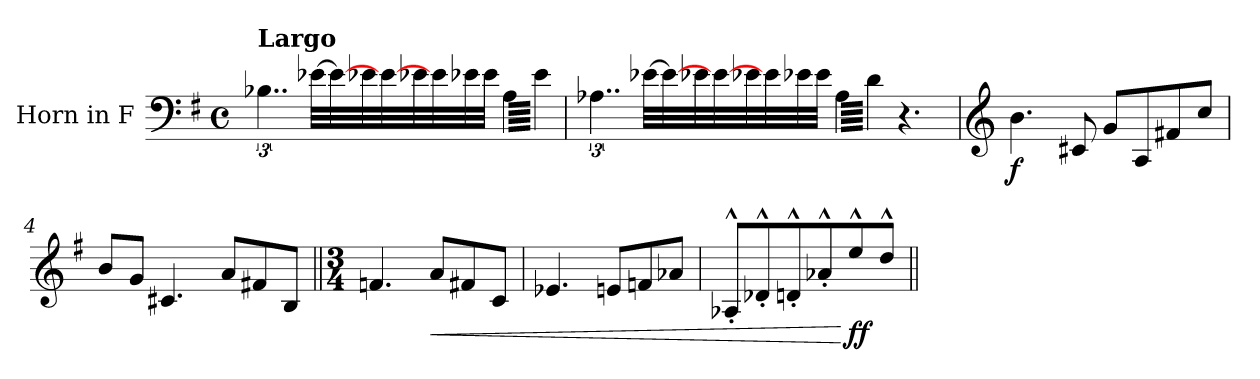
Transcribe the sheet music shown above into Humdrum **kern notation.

**kern	**dynam
*part1	*part1
*staff1	*staff1
*I"Horn in F	*
*I'Hn	*
*clefF4	*
*ITrd4c7	*
*k[]	*
*M4/4	*
*met(c)	*
*MM48	*
=1	=1
!LO:TX:a:B:t=Largo	!
6..E-X@@64@@\	.
*tremolo	*
[32A-X\LLL	.
32A-\]	.
32A-X\	.
32A-\]	.
32A-X\	.
32A-\]	.
32A-X\	.
32A-\JJJ	.
.	.
.	.
.	.
.	.
64D\LLLL	.
64A-\	.
64D\	.
64A-\	.
64D\	.
64A-\	.
64D\	.
64A-\	.
64D\	.
64A-\	.
64D\	.
64A-\	.
64D\	.
64A-\	.
64D\	.
64A-\JJJJ	.
*Xtremolo	*
=2	=2
6..D-X@@64@@\	.
.	.
.	.
.	.
.	.
.	.
.	.
.	.
*tremolo	*
[32A-X\LLL	.
32A-\]	.
32A-X\	.
32A-\]	.
32A-X\	.
32A-\]	.
32A-X\	.
32A-\JJJ	.
.	.
.	.
.	.
.	.
64D-\LLLL	.
64G\	.
64D-\	.
64G\	.
64D-\	.
64G\	.
64D-\	.
64G\	.
64D-\	.
64G\	.
64D-\	.
64G\	.
64D-\	.
64G\	.
64D-\	.
64G\JJJJ	.
*Xtremolo	*
4.r	.
.	.
.	.
.	.
.	.
.	.
.	.
.	.
=3	=3
*clefG2	*
!	!LO:DY:b
4.e\	f
8F#X/	.
8c/L	.
8D/	.
8Bn/	.
8f/J	.
=4	=4
8e/L	.
8c/J	.
4.F#X/	.
8d/L	.
8Bn/	.
8E/J	.
!!LO:LB:g=z
=5||	=5||
*M3/4	*
4.B-X/	.
!	!LO:HP:b
8d/L	<
8Bn/	.
8F/J	.
=6	=6
4.A-X/	.
8An/L	.
8B-X/	.
8d-X/J	.
=7	=7
8D-X^^'/L	.
8G-X^^'/	.
8Gn^^'/	.
8d-X^^'/	.
!	!LO:DY:n=1:b
8a^^/	[ ff
8g^^/J	.
=||	=||
*-	*-
